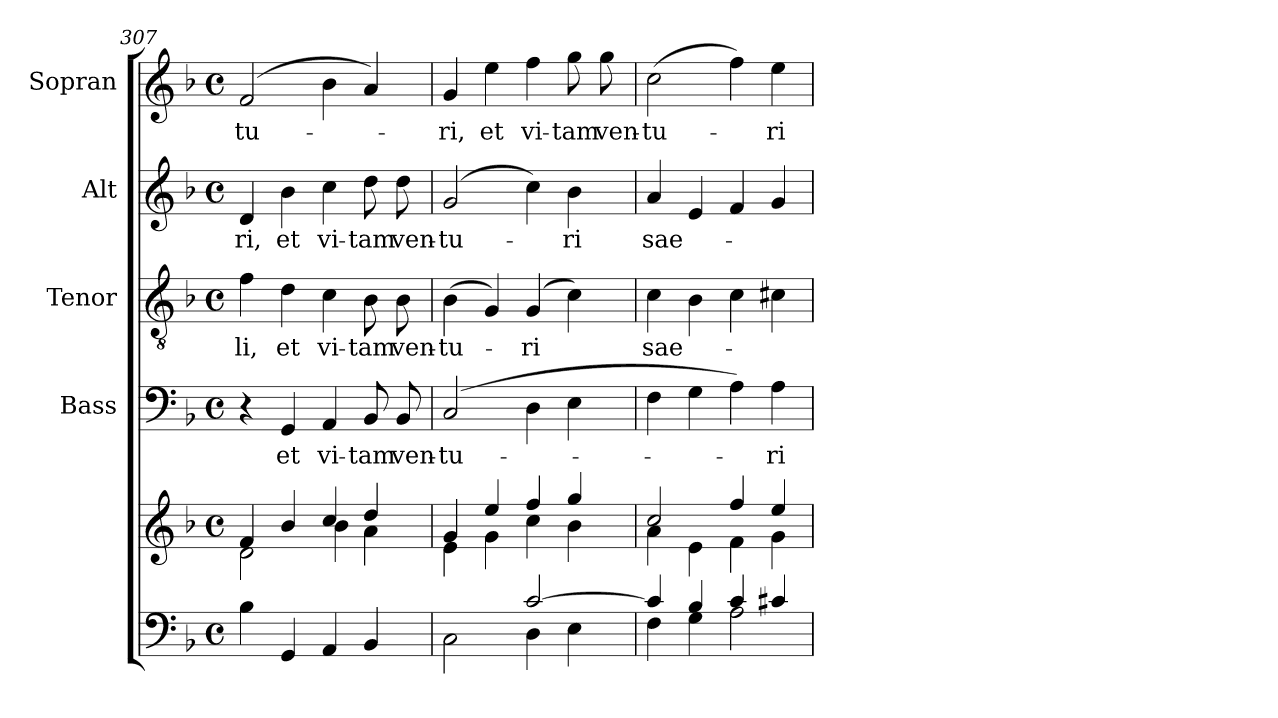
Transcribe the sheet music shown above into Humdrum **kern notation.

**kern	**kern	**kern	**text	**kern	**text	**kern	**text	**kern	**text
*part5	*part5	*part4	*part4	*part3	*part3	*part2	*part2	*part1	*part1
*staff6	*staff5	*staff4	*staff4	*staff3	*staff3	*staff2	*staff2	*staff1	*staff1
*	*	*I"Bass	*	*I"Tenor	*	*I"Alt	*	*I"Sopran	*
*	*	*I'B.	*	*I'T.	*	*I'A.	*	*I'S.	*
*clefF4	*clefG2	*clefF4	*	*clefGv2	*	*clefG2	*	*clefG2	*
*k[b-]	*k[b-]	*k[b-]	*	*k[b-]	*	*k[b-]	*	*k[b-]	*
*F:	*F:	*F:	*	*F:	*	*F:	*	*F:	*
*M4/4	*M4/4	*M4/4	*	*M4/4	*	*M4/4	*	*M4/4	*
*met(c)	*met(c)	*met(c)	*	*met(c)	*	*met(c)	*	*met(c)	*
=307	=307	=307	=307	=307	=307	=307	=307	=307	=307
*	*^	*	*	*	*	*	*	*	*
!	!	!	!	!	!	!LO:LY:b	!	!LO:LY:b	!	!LO:LY:b
4B-\	4f/	2d\	4r	.	4f\	-li,	4d/	-ri,	(2f/	-tu-
!	!	!	!	!LO:LY:b	!	!LO:LY:b	!	!LO:LY:b	!	!
4GG/	4b-/	.	4GG/	et	4d\	et	4b-\	et	.	.
!	!	!	!	!LO:LY:b	!	!LO:LY:b	!	!LO:LY:b	!	!
4AA/	4cc/	4b-\	4AA/	vi-	4c\	vi-	4cc\	vi-	4b-\	.
!	!	!	!	!LO:LY:b	!	!LO:LY:b	!	!LO:LY:b	!	!
4BB-/	4dd/	4a\	8BB-/	-tam	8B-\	-tam	8dd\	-tam	4a/)	.
!	!	!	!	!LO:LY:b	!	!LO:LY:b	!	!LO:LY:b	!	!
.	.	.	8BB-/	ven-	8B-\	ven-	8dd\	ven-	.	.
!!LO:PB:g=z
=308	=308	=308	=308	=308	=308	=308	=308	=308	=308	=308
*^	*	*	*	*	*	*	*	*	*	*
!	!	!	!	!	!LO:LY:b	!	!LO:LY:b	!	!LO:LY:b	!	!LO:LY:b
2ryy	2C\	4g/	4e\	(2C/	-tu-	(>4B-\	-tu-	(2g/	-tu-	4g/	-ri,
!	!	!	!	!	!	!	!	!	!	!	!LO:LY:b
.	.	4ee/	4g\	.	.	4G/)	.	.	.	4ee\	et
!	!	!	!	!	!	!	!LO:LY:b	!	!	!	!LO:LY:b
[>2c/	4D\	4ff/	4cc\	4D\	.	(4G/	-ri	4cc\)	.	4ff\	vi-
!	!	!	!	!	!	!	!	!	!LO:LY:b	!	!LO:LY:b
.	4E\	4gg/	4b-\	4E\	.	4c\)	.	4b-\	-ri	8gg\	-tam
!	!	!	!	!	!	!	!	!	!	!	!LO:LY:b
.	.	.	.	.	.	.	.	.	.	8gg\	ven-
=309	=309	=309	=309	=309	=309	=309	=309	=309	=309	=309	=309
!	!	!	!	!	!	!	!LO:LY:b	!	!LO:LY:b	!	!LO:LY:b
4c/]	4F\	2cc/	4a\	4F\	.	4c\	sae-	4a/	sae-	(>2cc\	-tu-
4B-/	4G\	.	4e\	4G\	.	4B-\	.	4e/	.	.	.
4c/	2A\	4ff/	4f\	4A\)	.	4c\	.	4f/	.	4ff\)	.
!	!	!	!	!	!LO:LY:b	!	!	!	!	!	!LO:LY:b
4c#X/	.	4ee/	4g\	4A\	-ri	4c#X\	.	4g/	.	4ee\	-ri
*v	*v	*	*	*	*	*	*	*	*	*	*
*	*v	*v	*	*	*	*	*	*	*	*
=	=	=	=	=	=	=	=	=	=
*-	*-	*-	*-	*-	*-	*-	*-	*-	*-
